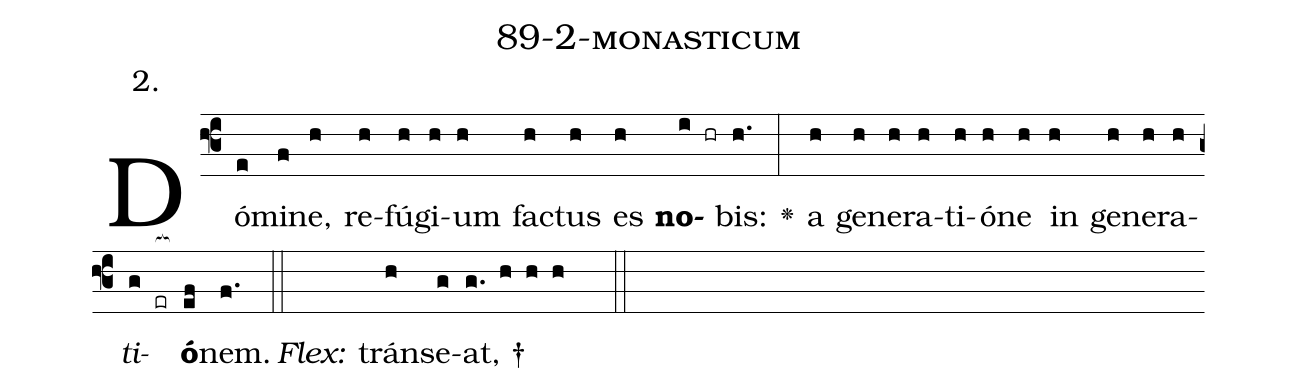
name: 89-2-monasticum;
annotation: 2.;
%%
(f3)Dó(e)mi(f)ne,(h) re(h)fú(h)gi(h)um(h) fac(h)tus(h) es(h) <b>no</b>(i hr)bis:(h.) <v>\greheightstar</v>(:) a(h) ge(h)ne(h)ra(h)ti(h)ó(h)ne(h) in(h) ge(h)ne(h)ra(h)<i>ti</i>(g er[ocb:1{])<b>ó</b>(ef[ocb:0}])nem.(f.) (::)
<i>Flex:</i>()  tráns(h)e(g)at, †(g. h h h  ::)

%E(h) u(h) o(h) u(g) a(ef) e.(f.) (::)
